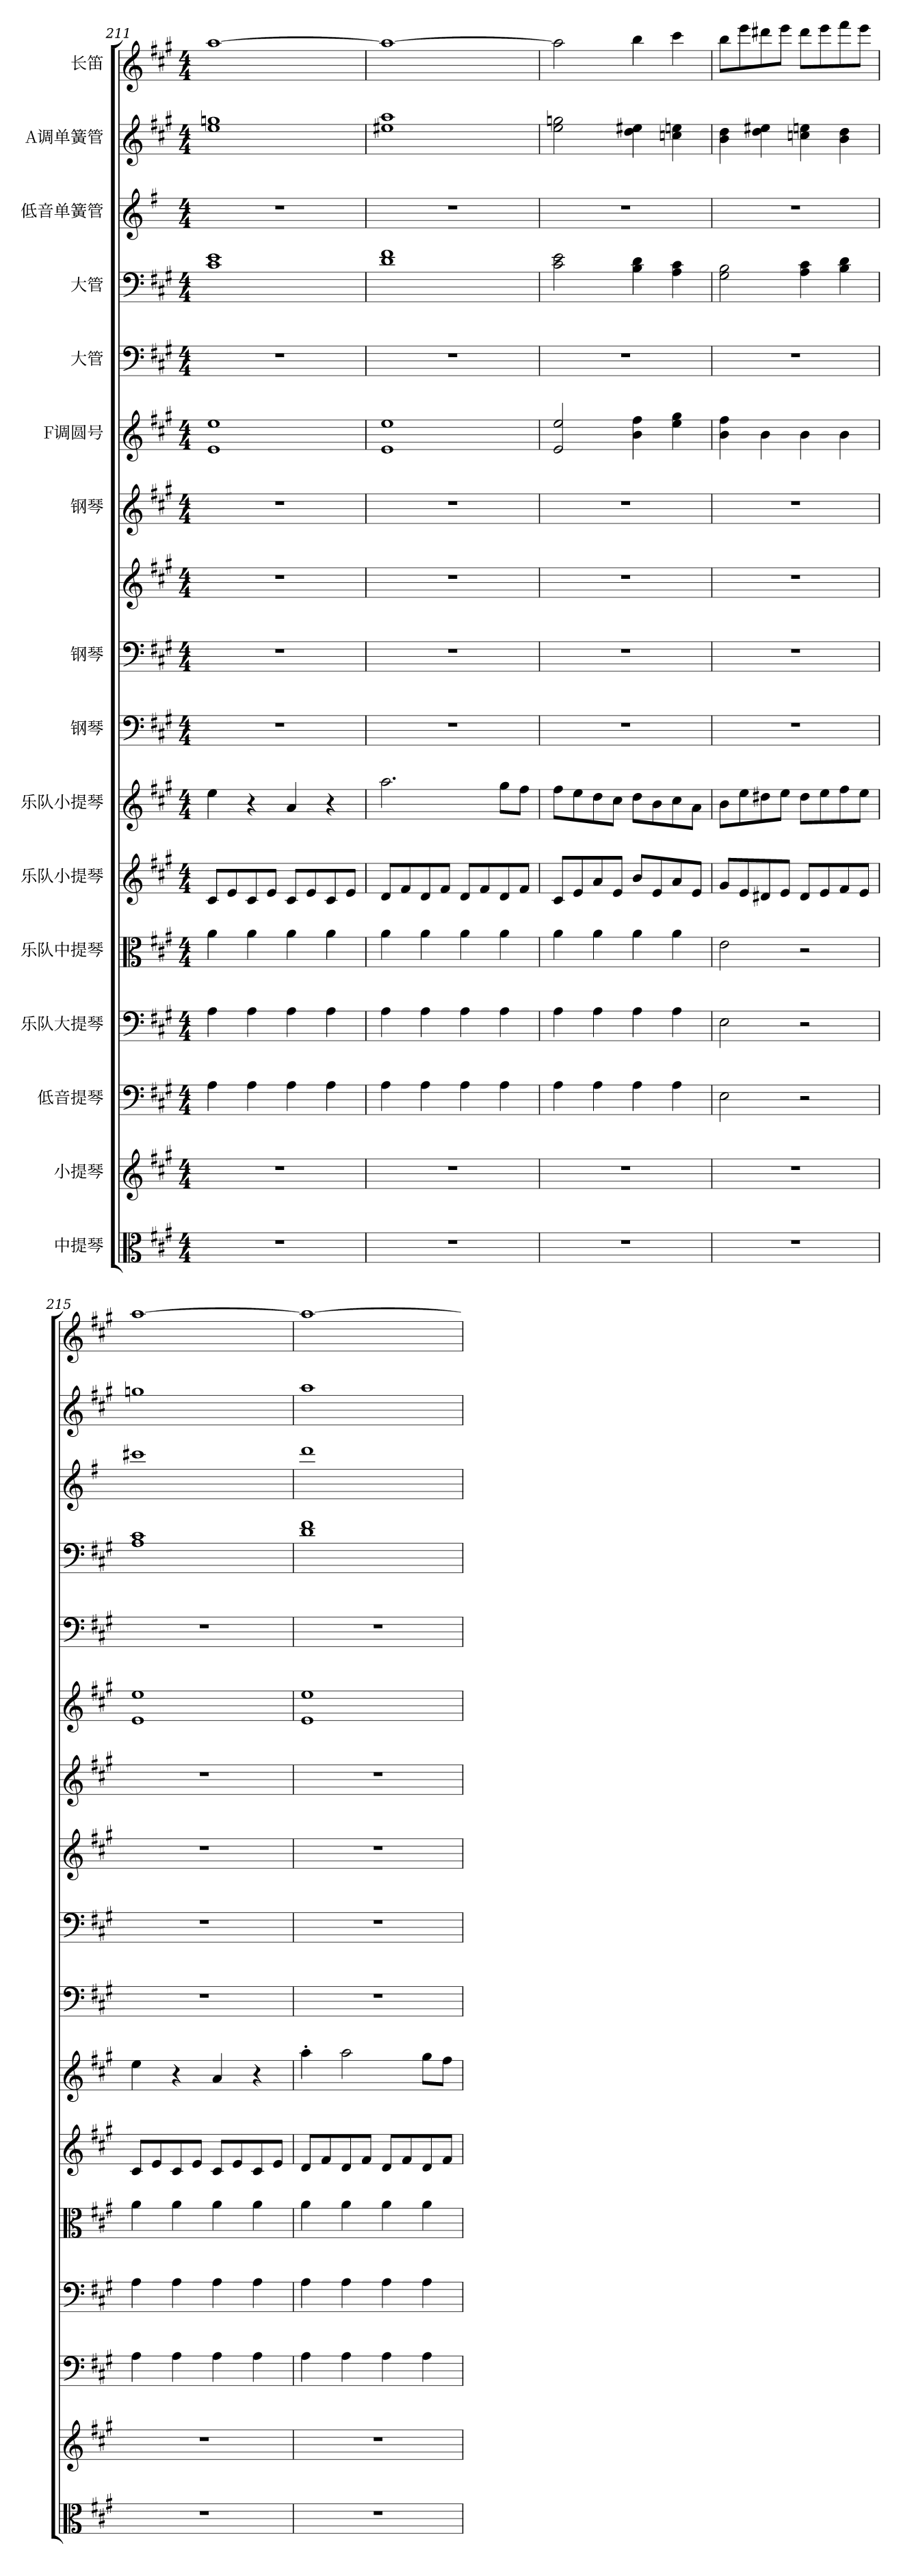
**kern	**kern	**kern	**kern	**kern	**kern	**kern	**kern	**kern	**kern	**kern	**kern	**kern	**kern	**kern	**kern	**kern
*part16	*part15	*part14	*part13	*part12	*part11	*part10	*part9	*part8	*part8	*part7	*part6	*part5	*part4	*part3	*part2	*part1
*staff17	*staff16	*staff15	*staff14	*staff13	*staff12	*staff11	*staff10	*staff9	*staff8	*staff7	*staff6	*staff5	*staff4	*staff3	*staff2	*staff1
*I"中提琴	*I"小提琴	*I"低音提琴	*I"乐队大提琴	*I"乐队中提琴	*I"乐队小提琴	*I"乐队小提琴	*I"钢琴	*I"钢琴	*	*I"钢琴	*I"F调圆号	*I"大管	*I"大管	*I"低音单簧管	*I"A调单簧管	*I"长笛
*clefC3	*clefG2	*clefF4	*clefF4	*clefC3	*clefG2	*clefG2	*clefF4	*clefF4	*clefG2	*clefG2	*clefG2	*clefF4	*clefF4	*clefG2	*clefG2	*clefG2
*	*	*ITrd7c12	*	*	*	*	*	*	*	*	*ITrd4c7	*	*	*ITrd8c14	*ITrd2c3	*
*k[f#c#g#]	*k[f#c#g#]	*k[f#c#g#]	*k[f#c#g#]	*k[f#c#g#]	*k[f#c#g#]	*k[f#c#g#]	*k[f#c#g#]	*k[f#c#g#]	*k[f#c#g#]	*k[f#c#g#]	*k[f#c#]	*k[f#c#g#]	*k[f#c#g#]	*k[f#]	*k[f#c#g#d#a#e#]	*k[f#c#g#]
*M4/4	*M4/4	*M4/4	*M4/4	*M4/4	*M4/4	*M4/4	*M4/4	*M4/4	*M4/4	*M4/4	*M4/4	*M4/4	*M4/4	*M4/4	*M4/4	*M4/4
*MM256	*MM256	*MM256	*MM256	*MM256	*MM256	*MM256	*MM256	*MM256	*MM256	*MM256	*MM256	*MM256	*MM256	*MM256	*MM256	*MM256
=211	=211	=211	=211	=211	=211	=211	=211	=211	=211	=211	=211	=211	=211	=211	=211	=211
1r	1r	4AA\	4A\	4a\	8c#/L	4ee\	1r	1r	1r	1r	1A 1a	1r	1c# 1e	1r	1cc# 1een	[1aa
.	.	.	.	.	8e/	.	.	.	.	.	.	.	.	.	.	.
.	.	4AA\	4A\	4a\	8c#/	4r	.	.	.	.	.	.	.	.	.	.
.	.	.	.	.	8e/J	.	.	.	.	.	.	.	.	.	.	.
.	.	4AA\	4A\	4a\	8c#/L	4a/	.	.	.	.	.	.	.	.	.	.
.	.	.	.	.	8e/	.	.	.	.	.	.	.	.	.	.	.
.	.	4AA\	4A\	4a\	8c#/	4r	.	.	.	.	.	.	.	.	.	.
.	.	.	.	.	8e/J	.	.	.	.	.	.	.	.	.	.	.
=212	=212	=212	=212	=212	=212	=212	=212	=212	=212	=212	=212	=212	=212	=212	=212	=212
1r	1r	4AA\	4A\	4a\	8d/L	2.aa\	1r	1r	1r	1r	1A 1a	1r	1d 1f#	1r	1cc##X 1ff#	1aa_
.	.	.	.	.	8f#/	.	.	.	.	.	.	.	.	.	.	.
.	.	4AA\	4A\	4a\	8d/	.	.	.	.	.	.	.	.	.	.	.
.	.	.	.	.	8f#/J	.	.	.	.	.	.	.	.	.	.	.
.	.	4AA\	4A\	4a\	8d/L	.	.	.	.	.	.	.	.	.	.	.
.	.	.	.	.	8f#/	.	.	.	.	.	.	.	.	.	.	.
.	.	4AA\	4A\	4a\	8d/	8gg#\L	.	.	.	.	.	.	.	.	.	.
.	.	.	.	.	8f#/J	8ff#\J	.	.	.	.	.	.	.	.	.	.
!!LO:PB:g=z
=213	=213	=213	=213	=213	=213	=213	=213	=213	=213	=213	=213	=213	=213	=213	=213	=213
1r	1r	4AA\	4A\	4a\	8c#/L	8ff#\L	1r	1r	1r	1r	2A/ 2a/	1r	2c#\ 2e\	1r	2cc#\ 2een\	2aa\]
.	.	.	.	.	8e/	8ee\	.	.	.	.	.	.	.	.	.	.
.	.	4AA\	4A\	4a\	8a/	8dd\	.	.	.	.	.	.	.	.	.	.
.	.	.	.	.	8e/J	8cc#\J	.	.	.	.	.	.	.	.	.	.
.	.	4AA\	4A\	4a\	8b/L	8dd\L	.	.	.	.	4e\ 4b\	.	4B\ 4d\	.	4b\ 4cc##X\	4bb\
.	.	.	.	.	8e/	8b\	.	.	.	.	.	.	.	.	.	.
.	.	4AA\	4A\	4a\	8a/	8cc#\	.	.	.	.	4a\ 4cc#\	.	4A\ 4c#\	.	4an\ 4cc#X\	4ccc#\
.	.	.	.	.	8e/J	8a\J	.	.	.	.	.	.	.	.	.	.
=214	=214	=214	=214	=214	=214	=214	=214	=214	=214	=214	=214	=214	=214	=214	=214	=214
1r	1r	2EE\	2E\	2e\	8g#/L	8b\L	1r	1r	1r	1r	4e\ 4b\	1r	2G#\ 2B\	1r	4g#\ 4b\	8bb\L
.	.	.	.	.	8e/	8ee\	.	.	.	.	.	.	.	.	.	8eee\
.	.	.	.	.	8d#X/	8dd#X\	.	.	.	.	4e\	.	.	.	4b\ 4cc##X\	8ddd#X\
.	.	.	.	.	8e/J	8ee\J	.	.	.	.	.	.	.	.	.	8eee\J
.	.	2r	2r	2r	8d#/L	8dd#\L	.	.	.	.	4e\	.	4A\ 4c#\	.	4an\ 4cc#X\	8ddd#\L
.	.	.	.	.	8e/	8ee\	.	.	.	.	.	.	.	.	.	8eee\
.	.	.	.	.	8f#/	8ff#\	.	.	.	.	4e\	.	4B\ 4d\	.	4g#\ 4b\	8fff#\
.	.	.	.	.	8e/J	8ee\J	.	.	.	.	.	.	.	.	.	8eee\J
=215	=215	=215	=215	=215	=215	=215	=215	=215	=215	=215	=215	=215	=215	=215	=215	=215
1r	1r	4AA\	4A\	4a\	8c#/L	4ee\	1r	1r	1r	1r	1A 1a	1r	1A 1c#	1cc#X	1een	[1aa
.	.	.	.	.	8e/	.	.	.	.	.	.	.	.	.	.	.
.	.	4AA\	4A\	4a\	8c#/	4r	.	.	.	.	.	.	.	.	.	.
.	.	.	.	.	8e/J	.	.	.	.	.	.	.	.	.	.	.
.	.	4AA\	4A\	4a\	8c#/L	4a/	.	.	.	.	.	.	.	.	.	.
.	.	.	.	.	8e/	.	.	.	.	.	.	.	.	.	.	.
.	.	4AA\	4A\	4a\	8c#/	4r	.	.	.	.	.	.	.	.	.	.
.	.	.	.	.	8e/J	.	.	.	.	.	.	.	.	.	.	.
=216	=216	=216	=216	=216	=216	=216	=216	=216	=216	=216	=216	=216	=216	=216	=216	=216
1r	1r	4AA\	4A\	4a\	8d/L	4aa'\	1r	1r	1r	1r	1A 1a	1r	1d 1f#	1dd	1ff#	1aa_
.	.	.	.	.	8f#/	.	.	.	.	.	.	.	.	.	.	.
.	.	4AA\	4A\	4a\	8d/	2aa\	.	.	.	.	.	.	.	.	.	.
.	.	.	.	.	8f#/J	.	.	.	.	.	.	.	.	.	.	.
.	.	4AA\	4A\	4a\	8d/L	.	.	.	.	.	.	.	.	.	.	.
.	.	.	.	.	8f#/	.	.	.	.	.	.	.	.	.	.	.
.	.	4AA\	4A\	4a\	8d/	8gg#\L	.	.	.	.	.	.	.	.	.	.
.	.	.	.	.	8f#/J	8ff#\J	.	.	.	.	.	.	.	.	.	.
=	=	=	=	=	=	=	=	=	=	=	=	=	=	=	=	=
*-	*-	*-	*-	*-	*-	*-	*-	*-	*-	*-	*-	*-	*-	*-	*-	*-
